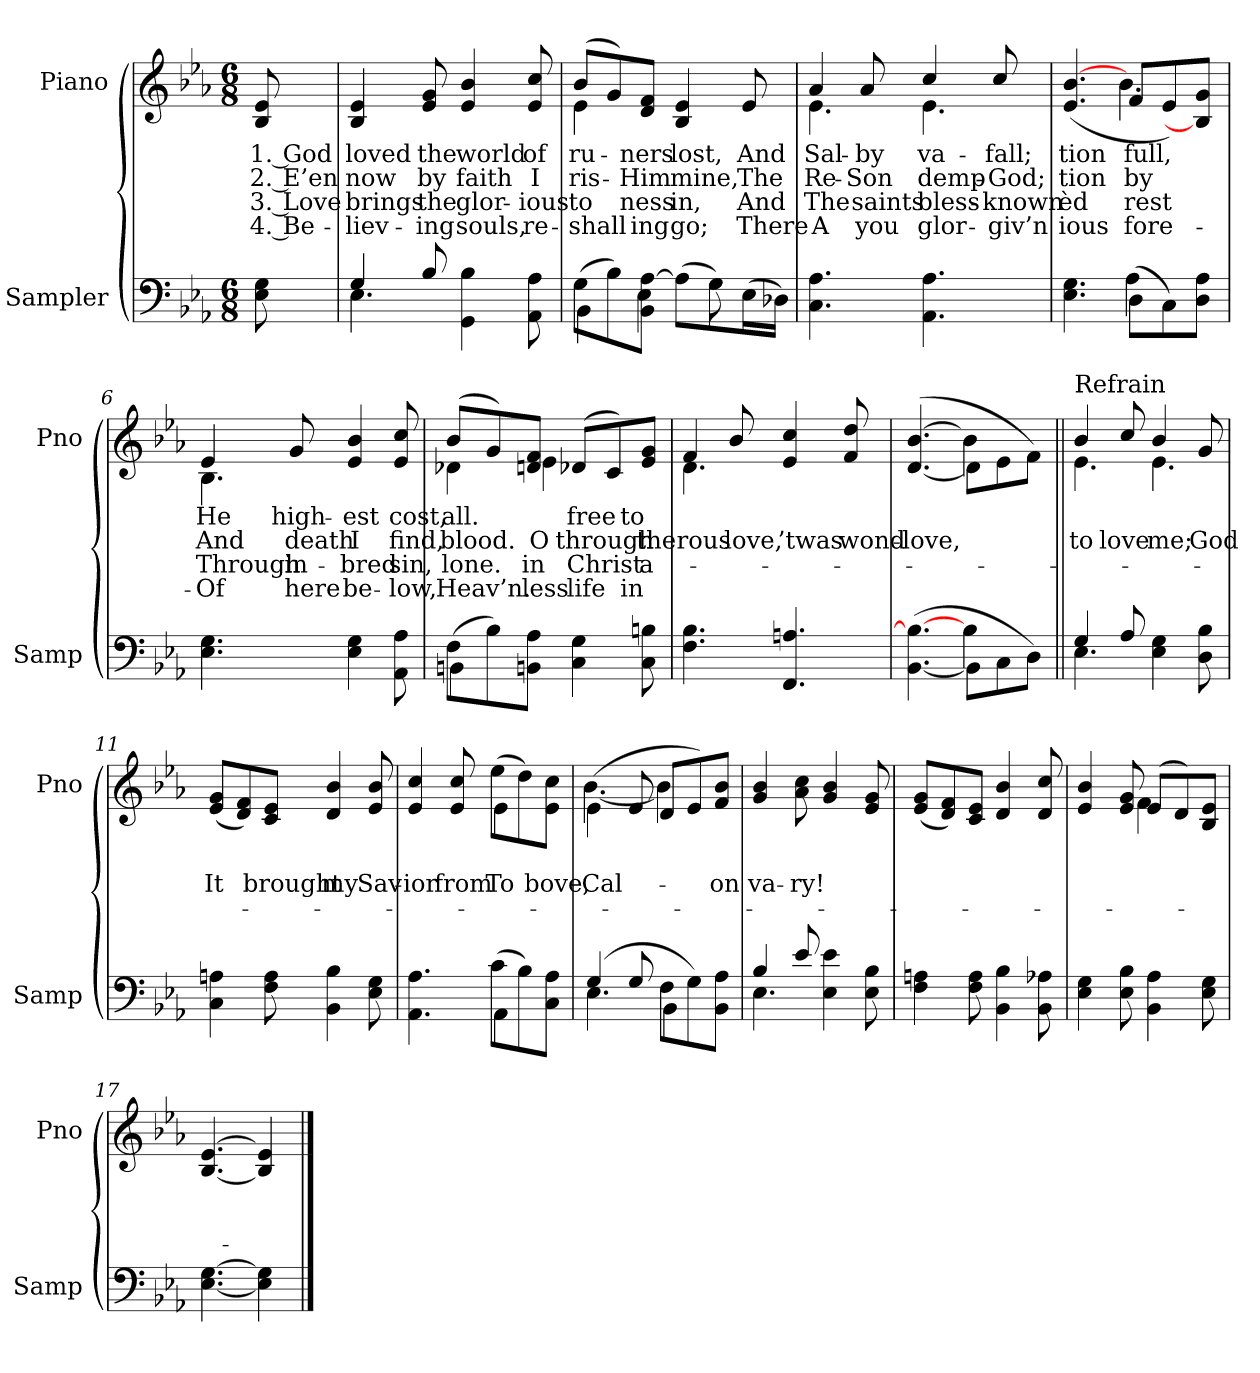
**kern	**kern	**text	**text	**text	**text
*part2	*part1	*part1	*part1	*part1	*part1
*staff2	*staff1	*staff1	*staff1	*staff1	*staff1
*I"Sampler	*I"Piano	*	*	*	*
*I'Samp	*I'Pno	*	*	*	*
*clefF4	*clefG2	*	*	*	*
*k[b-e-a-]	*k[b-e-a-]	*	*	*	*
*E-:	*E-:	*	*	*	*
*M6/8	*M6/8	*	*	*	*
=1	=1	=1	=1	=1	=1
8E- 8G	8B- 8e-	1. God	2. E’en	3. Love	4. Be-
=2	=2	=2	=2	=2	=2
*^	*	*	*	*	*
4G/	4.E-	4B- 4e-	loved	now	brings	-liev-
8B-/	.	8e- 8g	the	by	the	-ing
4GG 4B-	4.ryy	4e- 4b-	world	faith	glor-	souls,
8AA- 8A-	.	8e- 8cc	of	I	-ious	re-
=3	=3	=3	=3	=3	=3	=3
*	*	*^	*	*	*	*
(8G\L	4BB-	(8b-/L	4e-	ru-	ris-	to	shall
8B-\)	.	8g/)	.	.	.	.	.
8BB-\ [8A-\J	4E-	8d/ 8f/J	2ryy	-ners	Him	-ness	-ing
(8A-\L]	.	4B- 4e-	.	lost,	mine,	in,	go;
8G\)	8G	.	.	.	.	.	.
(16E-\L	8ryy	8e-	.	And	The	And	There
16D-X\JJ)	.	.	.	.	.	.	.
*v	*v	*	*	*	*	*	*
=4	=4	=4	=4	=4	=4	=4
4.C 4.A-	4a-/	4.e-	Sal-	Re-	The	A
.	8a-	.	by	Son	saints	you
4.AA- 4.A-	4cc/	4.e-	-va-	-demp-	bless-	glor-
.	8cc/	.	fall;	God;	known	giv’n
=5	=5	=5	=5	=5	=5	=5
*^	*	*	*	*	*	*
4.E- 4.G	4.ryy	(4.e- [4.b-	4.ryy	-tion	-tion	-èd	-ious
(8D\L	4A-	8f/L	4.b-	full,	by	rest	fore-
8C\)	.	8e-/)	.	.	.	.	.
8D\ 8A-\J	8ryy	8B-]/ 8g/J	.	.	.	.	.
*v	*v	*	*	*	*	*	*
=6	=6	=6	=6	=6	=6	=6
4.E- 4.G	4e-/	4.B-	He	And	Through	Of
.	8g/	.	high-	death	in-	here
4E- 4G	4e- 4b-	4.ryy	-est	I	-bred	be-
8AA- 8A-	8e- 8cc	.	cost,	find,	sin,	-low,
=7	=7	=7	=7	=7	=7	=7
*^	*	*	*	*	*	*
(8F\L	4BB	(8b-/L	4d-	all.	blood.	-lone.	Heav’n.
8B-\)	.	8g/)	.	.	.	.	.
8BBn\ 8A-\J	2ryy	8d/ 8f/J	4e-	.	O	in	-less
4C 4G	.	(8d-X/L	.	free	through	Christ	life
.	.	8c/)	4ryy	.	.	.	.
8C 8Bn	.	8e-/ 8g/J	.	to	the	a-	in
*v	*v	*	*	*	*	*	*
=8	=8	=8	=8	=8	=8	=8
4.F 4.B-	4f/	4.d	.	-rous	.	.
.	8b-/	.	.	love,	.	.
4.FF 4.An	4e- 4cc	4.ryy	.	’twas	.	.
.	8f 8dd	.	.	wond-	.	.
=9	=9	=9	=9	=9	=9	=9
*^	*	*	*	*	*	*
([4.BB- 4.B-_	4.ryy	([4.d [4.b-	4.ryy	.	love,	.	.
8BB-\L]	4B-	8d\L]	4b-]	.	.	.	.
8C\	.	8e-\	.	.	.	.	.
8D\J)	8ryy	8f\J)	8ryy	.	.	.	.
=10||	=10||	=10||	=10||	=10||	=10||	=10||	=10||
!	!	!LO:TX:t=Refrain	!	!	!	!	!
4G/	4.E-	4b-/	4.e-	.	to	.	.
8A-/	.	8cc/	.	.	love	.	.
4E- 4G	4.ryy	4b-/	4.e-	.	me;	.	.
8D 8B-	.	8g/	.	.	God	.	.
*v	*v	*	*	*	*	*	*
*	*v	*v	*	*	*	*
=11	=11	=11	=11	=11	=11
4C 4An	(8e-/ 8g/L	.	It	.	.
.	8d/ 8f/)	.	.	.	.
8F 8A	8c/ 8e-/J	.	brought	.	.
4BB- 4B-	4d 4b-	.	my	.	.
8E- 8G	8e- 8b-	.	Sav-	.	.
=12	=12	=12	=12	=12	=12
*^	*^	*	*	*	*
4.AA- 4.A-	4.ryy	4e- 4cc	4.ryy	.	-ior	.	.
.	.	8e- 8cc	.	.	from	.	.
(8c\L	4AA-	(8ee-\L	4e-	.	To	.	.
8B-\)	.	8dd\)	.	.	.	.	.
8C\ 8A-\J	8ryy	8e-\ 8cc\J	8ryy	.	-bove,	.	.
=13	=13	=13	=13	=13	=13	=13	=13
(4G/	4.E-	(4e-\	[4.b-	.	Cal-	.	.
8G/	.	8e-	.	.	.	.	.
8F\L	4BB-	8d/L	4b-]	.	.	.	.
8G\)	.	8e-/)	.	.	.	.	.
8BB-\ 8A-\J	8ryy	8f/ 8b-/J	8ryy	.	on	.	.
*	*	*v	*v	*	*	*	*
=14	=14	=14	=14	=14	=14	=14
4B-/	4.E-	4g 4b-	.	-va-	.	.
8e-/	.	8a- 8cc	.	-ry!	.	.
4E- 4e-	4.ryy	4g 4b-	.	.	.	.
8E- 8B-	.	8e- 8g	.	.	.	.
*v	*v	*	*	*	*	*
=15	=15	=15	=15	=15	=15
4F 4An	(8e-/ 8g/L	.	.	.	.
.	8d/ 8f/)	.	.	.	.
8F 8A	8c/ 8e-/J	.	.	.	.
4BB- 4B-	4d 4b-	.	.	.	.
8BB- 8A-X	8d 8cc	.	.	.	.
=16	=16	=16	=16	=16	=16
*	*^	*	*	*	*
4E- 4G	4e- 4b-	4.ryy	.	.	.	.
8E- 8B-	8e- 8g	.	.	.	.	.
4BB- 4A-	(8e-/L	4f	.	.	.	.
.	8d/)	.	.	.	.	.
8E- 8G	8B-/ 8e-/J	8ryy	.	.	.	.
*	*v	*v	*	*	*	*
=17	=17	=17	=17	=17	=17
[4.E- [4.G	[4.B- [4.e-	.	.	.	.
4E-] 4G]	4B-] 4e-]	.	.	.	.
==	==	==	==	==	==
*-	*-	*-	*-	*-	*-
